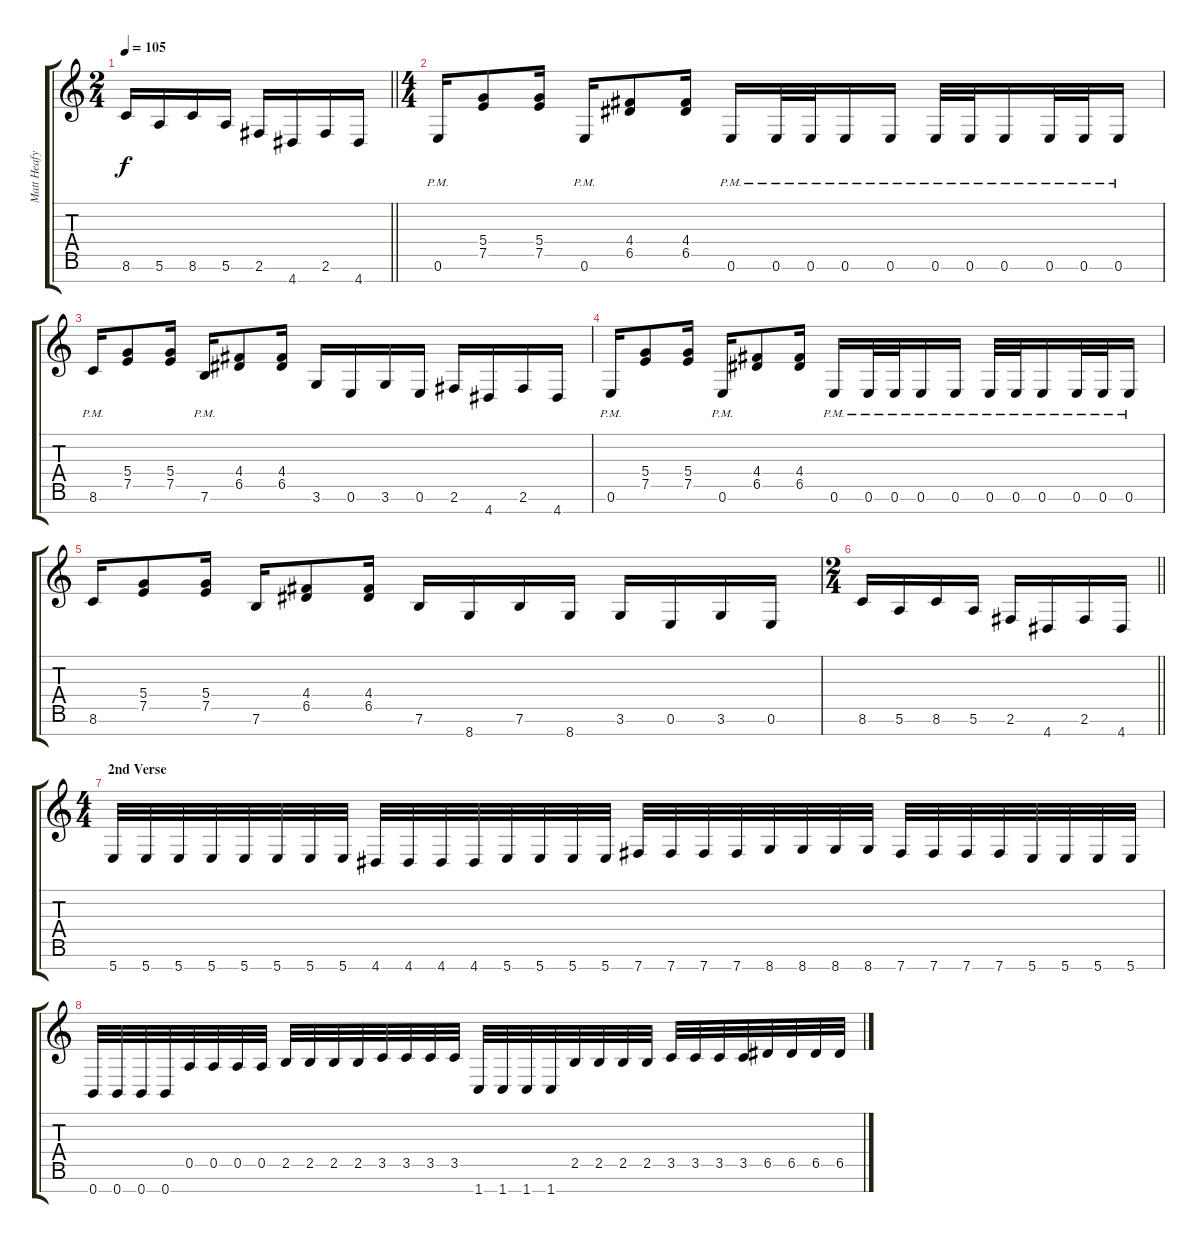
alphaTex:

\track ("Matt Heafy" "Matt Heafy") {instrument distortionguitar}
\staff {score tabs}
\tuning (E4 B3 G3 D3 A2 E2 B1) {hide}
\ts (2 4)
\tempo 105
\clef g2
\barLineRight lightlight
\ks c
8.6.16{dy f} 5.6.16 8.6.16 5.6.16 2.6.16 4.7.16 2.6.16 4.7.16 |
\ts (4 4)
0.6{pm}.16 (5.4 7.5).8 (5.4 7.5).16 0.6{pm}.16 (4.4 6.5).8 (4.4 6.5).16 0.6{pm}.16 0.6{pm}.32 0.6{pm}.32 0.6{pm}.16 0.6{pm}.16 0.6{pm}.32 0.6{pm}.32 0.6{pm}.16 0.6{pm}.32 0.6{pm}.32 0.6{pm}.16 |
8.6{pm}.16 (5.4 7.5).8 (5.4 7.5).16 7.6{pm}.16 (4.4 6.5).8 (4.4 6.5).16 3.6.16 0.6.16 3.6.16 0.6.16 2.6.16 4.7.16 2.6.16 4.7.16 |
0.6{pm}.16 (5.4 7.5).8 (5.4 7.5).16 0.6{pm}.16 (4.4 6.5).8 (4.4 6.5).16 0.6{pm}.16 0.6{pm}.32 0.6{pm}.32 0.6{pm}.16 0.6{pm}.16 0.6{pm}.32 0.6{pm}.32 0.6{pm}.16 0.6{pm}.32 0.6{pm}.32 0.6{pm}.16 |
8.6.16 (5.4 7.5).8 (5.4 7.5).16 7.6.16 (4.4 6.5).8 (4.4 6.5).16 7.6.16 8.7.16 7.6.16 8.7.16 3.6.16 0.6.16 3.6.16 0.6.16 |
\ts (2 4)
\barLineRight lightlight
8.6.16 5.6.16 8.6.16 5.6.16 2.6.16 4.7.16 2.6.16 4.7.16 |
\ts (4 4)
\section ("" "2nd Verse")
5.7.32 5.7.32 5.7.32 5.7.32 5.7.32 5.7.32 5.7.32 5.7.32 4.7.32 4.7.32 4.7.32 4.7.32 5.7.32 5.7.32 5.7.32 5.7.32 7.7.32 7.7.32 7.7.32 7.7.32 8.7.32 8.7.32 8.7.32 8.7.32 7.7.32 7.7.32 7.7.32 7.7.32 5.7.32 5.7.32 5.7.32 5.7.32 |
0.7.32 0.7.32 0.7.32 0.7.32 0.5.32 0.5.32 0.5.32 0.5.32 2.5.32 2.5.32 2.5.32 2.5.32 3.5.32 3.5.32 3.5.32 3.5.32 1.7.32 1.7.32 1.7.32 1.7.32 2.5.32 2.5.32 2.5.32 2.5.32 3.5.32 3.5.32 3.5.32 3.5.32 6.5.32 6.5.32 6.5.32 6.5.32
